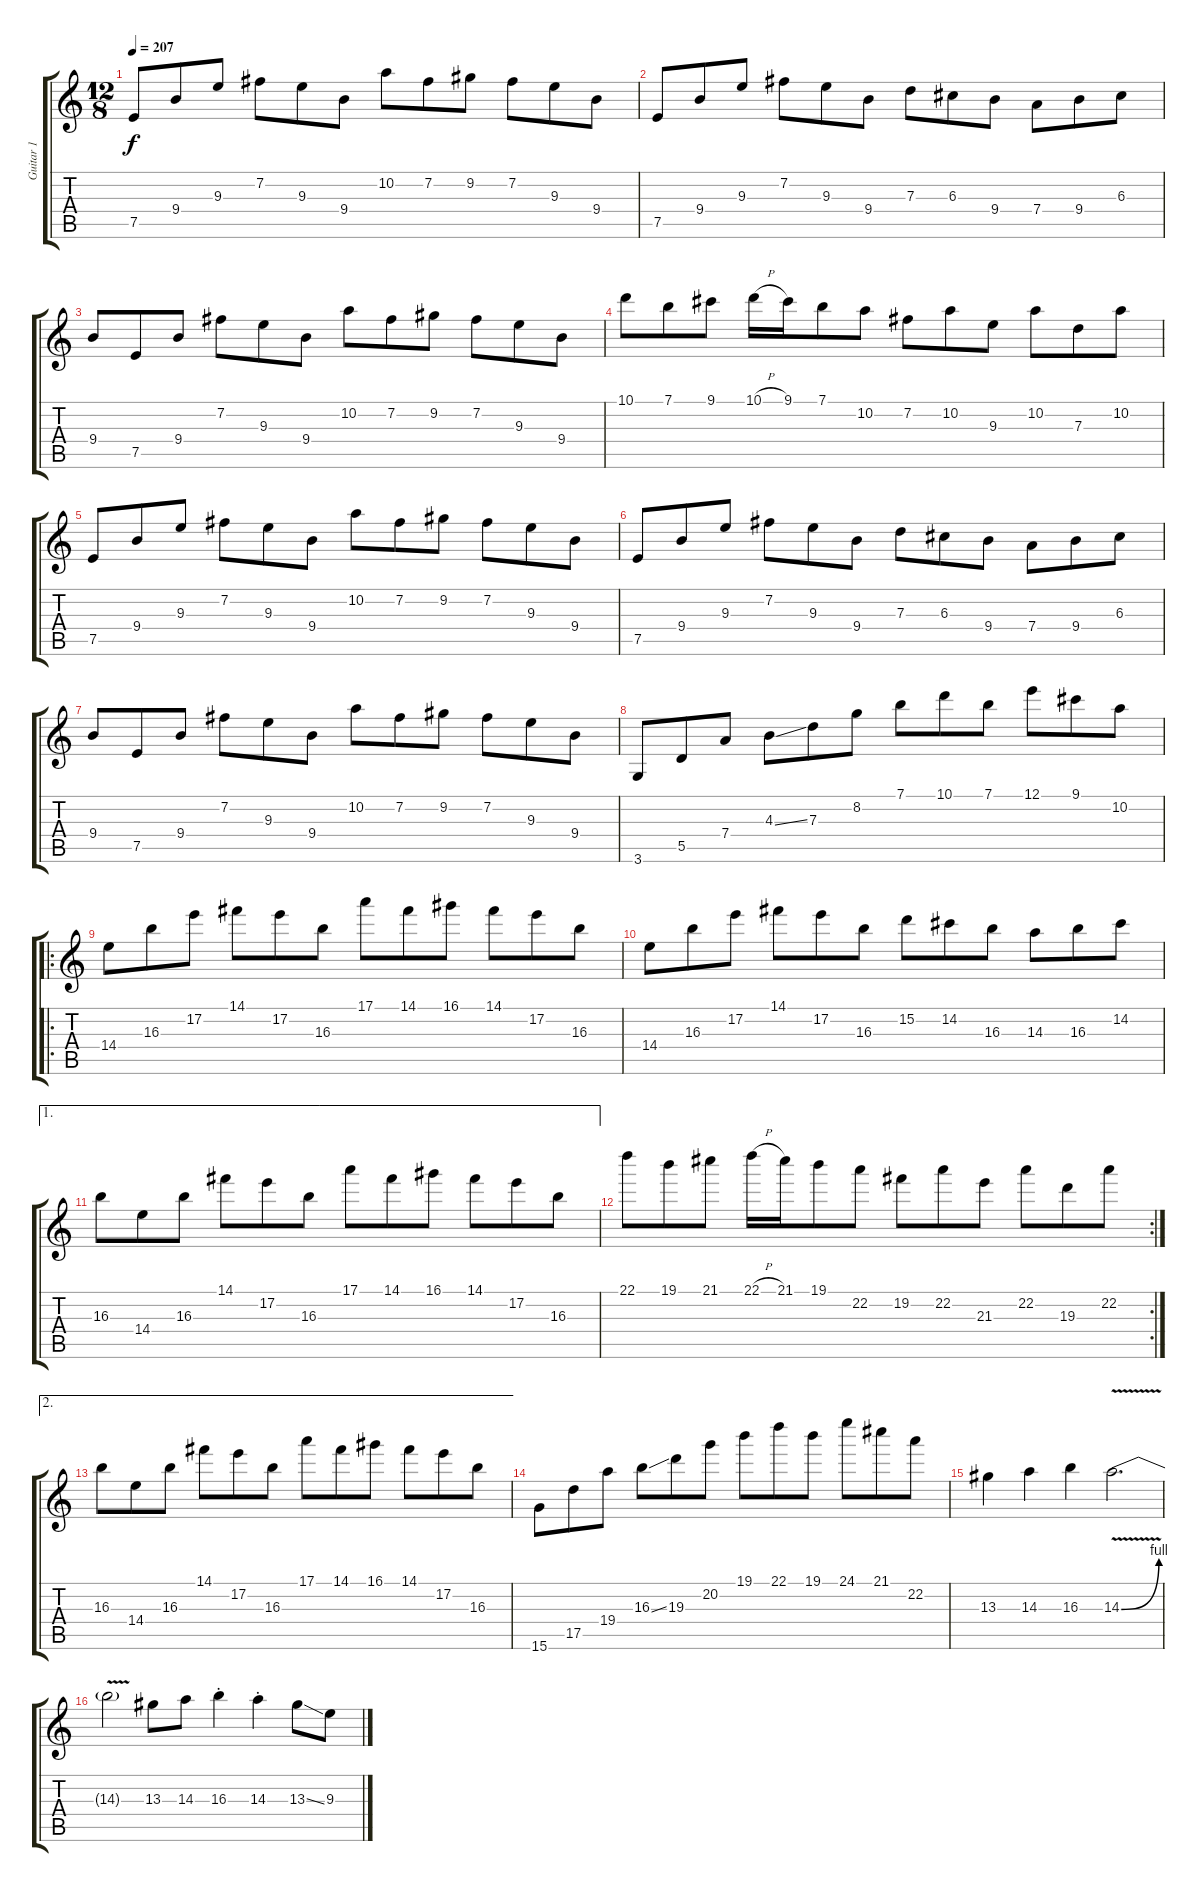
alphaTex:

\track ("Guitar 1" "Guitar 1") {instrument distortionguitar}
\staff {score tabs}
\tuning (E4 B3 G3 D3 A2 E2) {hide}
\ts (12 8)
\tempo 207
\clef g2
\ks c
7.5.8{dy f volume 15 instrument distortionguitar} 9.4.8 9.3.8 7.2.8 9.3.8 9.4.8 10.2.8 7.2.8 9.2.8 7.2.8 9.3.8 9.4.8 |
7.5.8 9.4.8 9.3.8 7.2.8 9.3.8 9.4.8 7.3.8 6.3.8 9.4.8 7.4.8 9.4.8 6.3.8 |
9.4.8 7.5.8 9.4.8 7.2.8 9.3.8 9.4.8 10.2.8 7.2.8 9.2.8 7.2.8 9.3.8 9.4.8 |
10.1.8 7.1.8 9.1.8 10.1{h}.16 9.1.16 7.1.8 10.2.8 7.2.8 10.2.8 9.3.8 10.2.8 7.3.8 10.2.8 |
7.5.8 9.4.8 9.3.8 7.2.8 9.3.8 9.4.8 10.2.8 7.2.8 9.2.8 7.2.8 9.3.8 9.4.8 |
7.5.8 9.4.8 9.3.8 7.2.8 9.3.8 9.4.8 7.3.8 6.3.8 9.4.8 7.4.8 9.4.8 6.3.8 |
9.4.8 7.5.8 9.4.8 7.2.8 9.3.8 9.4.8 10.2.8 7.2.8 9.2.8 7.2.8 9.3.8 9.4.8 |
3.6.8 5.5.8 7.4.8 4.3{ss}.8 7.3.8 8.2.8 7.1.8 10.1.8 7.1.8 12.1.8 9.1.8 10.2.8 |
\ro
14.4.8 16.3.8 17.2.8 14.1.8 17.2.8 16.3.8 17.1.8 14.1.8 16.1.8 14.1.8 17.2.8 16.3.8 |
14.4.8 16.3.8 17.2.8 14.1.8 17.2.8 16.3.8 15.2.8 14.2.8 16.3.8 14.3.8 16.3.8 14.2.8 |
\ae 1
16.3.8 14.4.8 16.3.8 14.1.8 17.2.8 16.3.8 17.1.8 14.1.8 16.1.8 14.1.8 17.2.8 16.3.8 |
\rc 2
22.1.8 19.1.8 21.1.8 22.1{h}.16 21.1.16 19.1.8 22.2.8 19.2.8 22.2.8 21.3.8 22.2.8 19.3.8 22.2.8 |
\ae 2
16.3.8 14.4.8 16.3.8 14.1.8 17.2.8 16.3.8 17.1.8 14.1.8 16.1.8 14.1.8 17.2.8 16.3.8 |
15.6.8 17.5.8 19.4.8 16.3{ss}.8 19.3.8 20.2.8 19.1.8 22.1.8 19.1.8 24.1.8 21.1.8 22.2.8 |
13.3.4 14.3.4 16.3.4 14.3{be (bend 0 0 60 4) v}.2{d} |
14.3{t}.2 13.3.8 14.3.8 16.3{st}.4 14.3{st}.4 13.3{ss}.8 9.3.8
